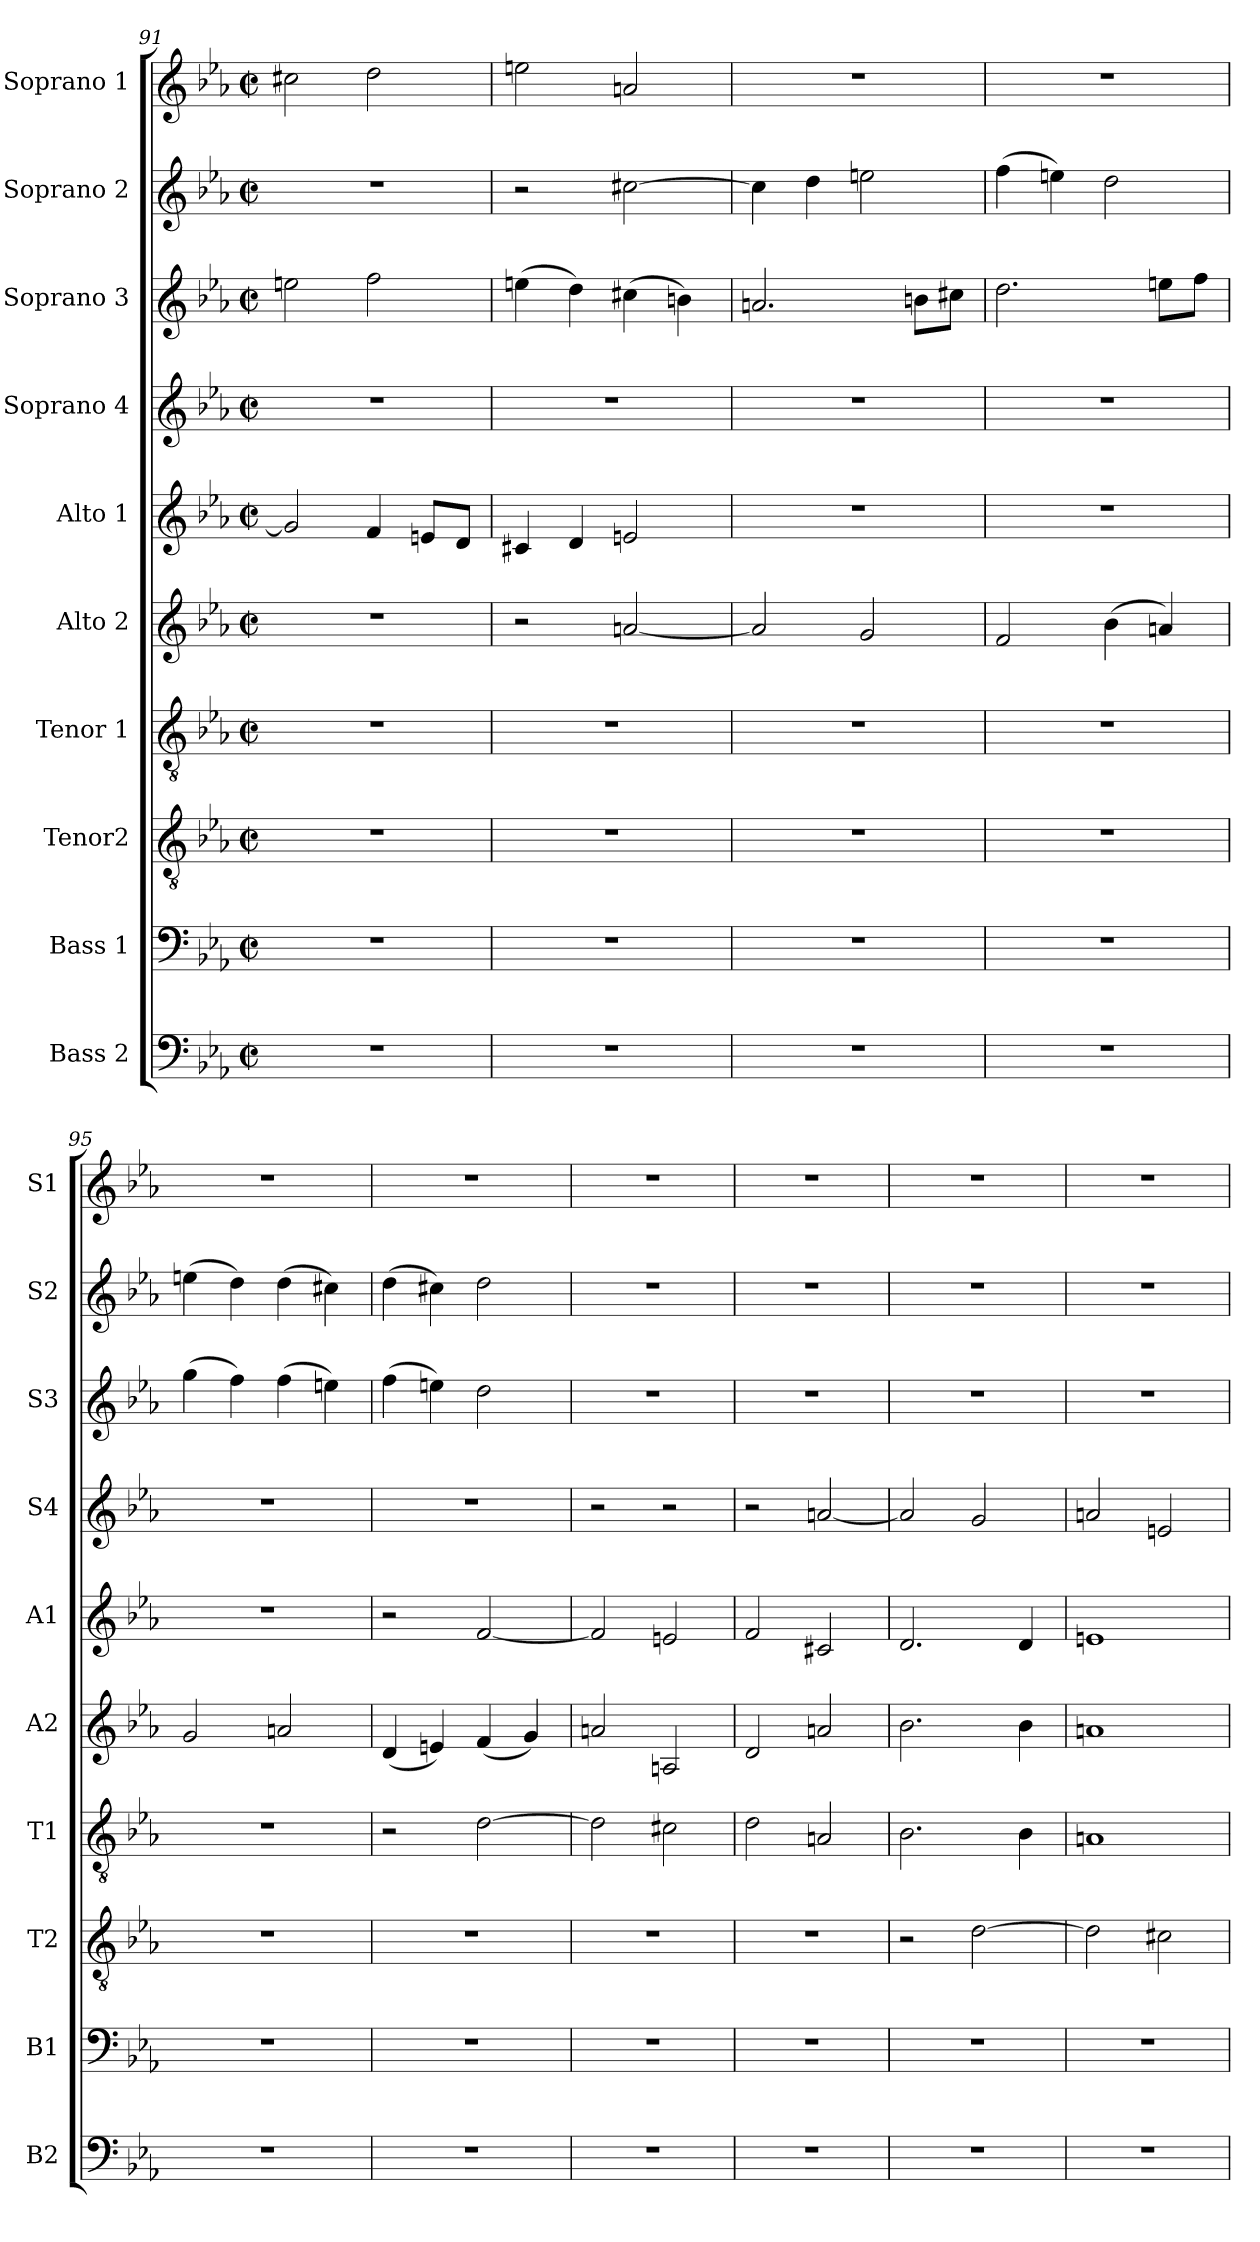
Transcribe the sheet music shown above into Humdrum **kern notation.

**kern	**kern	**kern	**kern	**kern	**kern	**kern	**kern	**kern	**kern
*part10	*part9	*part8	*part7	*part6	*part5	*part4	*part3	*part2	*part1
*staff10	*staff9	*staff8	*staff7	*staff6	*staff5	*staff4	*staff3	*staff2	*staff1
*I"Bass 2	*I"Bass 1	*I"Tenor2	*I"Tenor 1	*I"Alto 2	*I"Alto 1	*I"Soprano 4	*I"Soprano 3	*I"Soprano 2	*I"Soprano 1
*I'B2	*I'B1	*I'T2	*I'T1	*I'A2	*I'A1	*I'S4	*I'S3	*I'S2	*I'S1
*clefF4	*clefF4	*clefGv2	*clefGv2	*clefG2	*clefG2	*clefG2	*clefG2	*clefG2	*clefG2
*k[b-e-a-]	*k[b-e-a-]	*k[b-e-a-]	*k[b-e-a-]	*k[b-e-a-]	*k[b-e-a-]	*k[b-e-a-]	*k[b-e-a-]	*k[b-e-a-]	*k[b-e-a-]
*E-:	*E-:	*E-:	*E-:	*E-:	*E-:	*E-:	*E-:	*E-:	*E-:
*M2/2	*M2/2	*M2/2	*M2/2	*M2/2	*M2/2	*M2/2	*M2/2	*M2/2	*M2/2
*met(c|)	*met(c|)	*met(c|)	*met(c|)	*met(c|)	*met(c|)	*met(c|)	*met(c|)	*met(c|)	*met(c|)
=91	=91	=91	=91	=91	=91	=91	=91	=91	=91
1r	1r	1r	1r	1r	2g/]	1r	2een\	1r	2cc#X\
.	.	.	.	.	4f/	.	2ff\	.	2dd\
.	.	.	.	.	8en/L	.	.	.	.
.	.	.	.	.	8d/J	.	.	.	.
=92	=92	=92	=92	=92	=92	=92	=92	=92	=92
1r	1r	1r	1r	2r	4c#X/	1r	(4een\	2r	2een\
.	.	.	.	.	4d/	.	4dd\)	.	.
.	.	.	.	[2an/	2en/	.	(4cc#X\	[2cc#X\	2an/
.	.	.	.	.	.	.	4bn\)	.	.
=93	=93	=93	=93	=93	=93	=93	=93	=93	=93
1r	1r	1r	1r	2a/]	1r	1r	2.an/	4cc#\]	1r
.	.	.	.	.	.	.	.	4dd\	.
.	.	.	.	2g/	.	.	.	2een\	.
.	.	.	.	.	.	.	8bn\L	.	.
.	.	.	.	.	.	.	8cc#X\J	.	.
=94	=94	=94	=94	=94	=94	=94	=94	=94	=94
1r	1r	1r	1r	2f/	1r	1r	2.dd\	(4ff\	1r
.	.	.	.	.	.	.	.	4een\)	.
.	.	.	.	(4b-\	.	.	.	2dd\	.
.	.	.	.	4an/)	.	.	8een\L	.	.
.	.	.	.	.	.	.	8ff\J	.	.
!!LO:PB:g=z
=95	=95	=95	=95	=95	=95	=95	=95	=95	=95
1r	1r	1r	1r	2g/	1r	1r	(4gg\	(4een\	1r
.	.	.	.	.	.	.	4ff\)	4dd\)	.
.	.	.	.	2an/	.	.	(4ff\	(4dd\	.
.	.	.	.	.	.	.	4een\)	4cc#X\)	.
=96	=96	=96	=96	=96	=96	=96	=96	=96	=96
1r	1r	1r	2r	(4d/	2r	1r	(4ff\	(4dd\	1r
.	.	.	.	4en/)	.	.	4een\)	4cc#X\)	.
.	.	.	[2d\	(4f/	[2f/	.	2dd\	2dd\	.
.	.	.	.	4g/)	.	.	.	.	.
=97	=97	=97	=97	=97	=97	=97	=97	=97	=97
1r	1r	1r	2d\]	2an/	2f/]	2r	1r	1r	1r
.	.	.	2c#X\	2An/	2en/	2r	.	.	.
=98	=98	=98	=98	=98	=98	=98	=98	=98	=98
1r	1r	1r	2d\	2d/	2f/	2r	1r	1r	1r
.	.	.	2An/	2an/	2c#X/	[2an/	.	.	.
=99	=99	=99	=99	=99	=99	=99	=99	=99	=99
1r	1r	2r	2.B-\	2.b-\	2.d/	2a/]	1r	1r	1r
.	.	[2d\	.	.	.	2g/	.	.	.
.	.	.	4B-\	4b-\	4d/	.	.	.	.
=100	=100	=100	=100	=100	=100	=100	=100	=100	=100
1r	1r	2d\]	1An	1an	1en	2an/	1r	1r	1r
.	.	2c#X\	.	.	.	2en/	.	.	.
=	=	=	=	=	=	=	=	=	=
*-	*-	*-	*-	*-	*-	*-	*-	*-	*-
